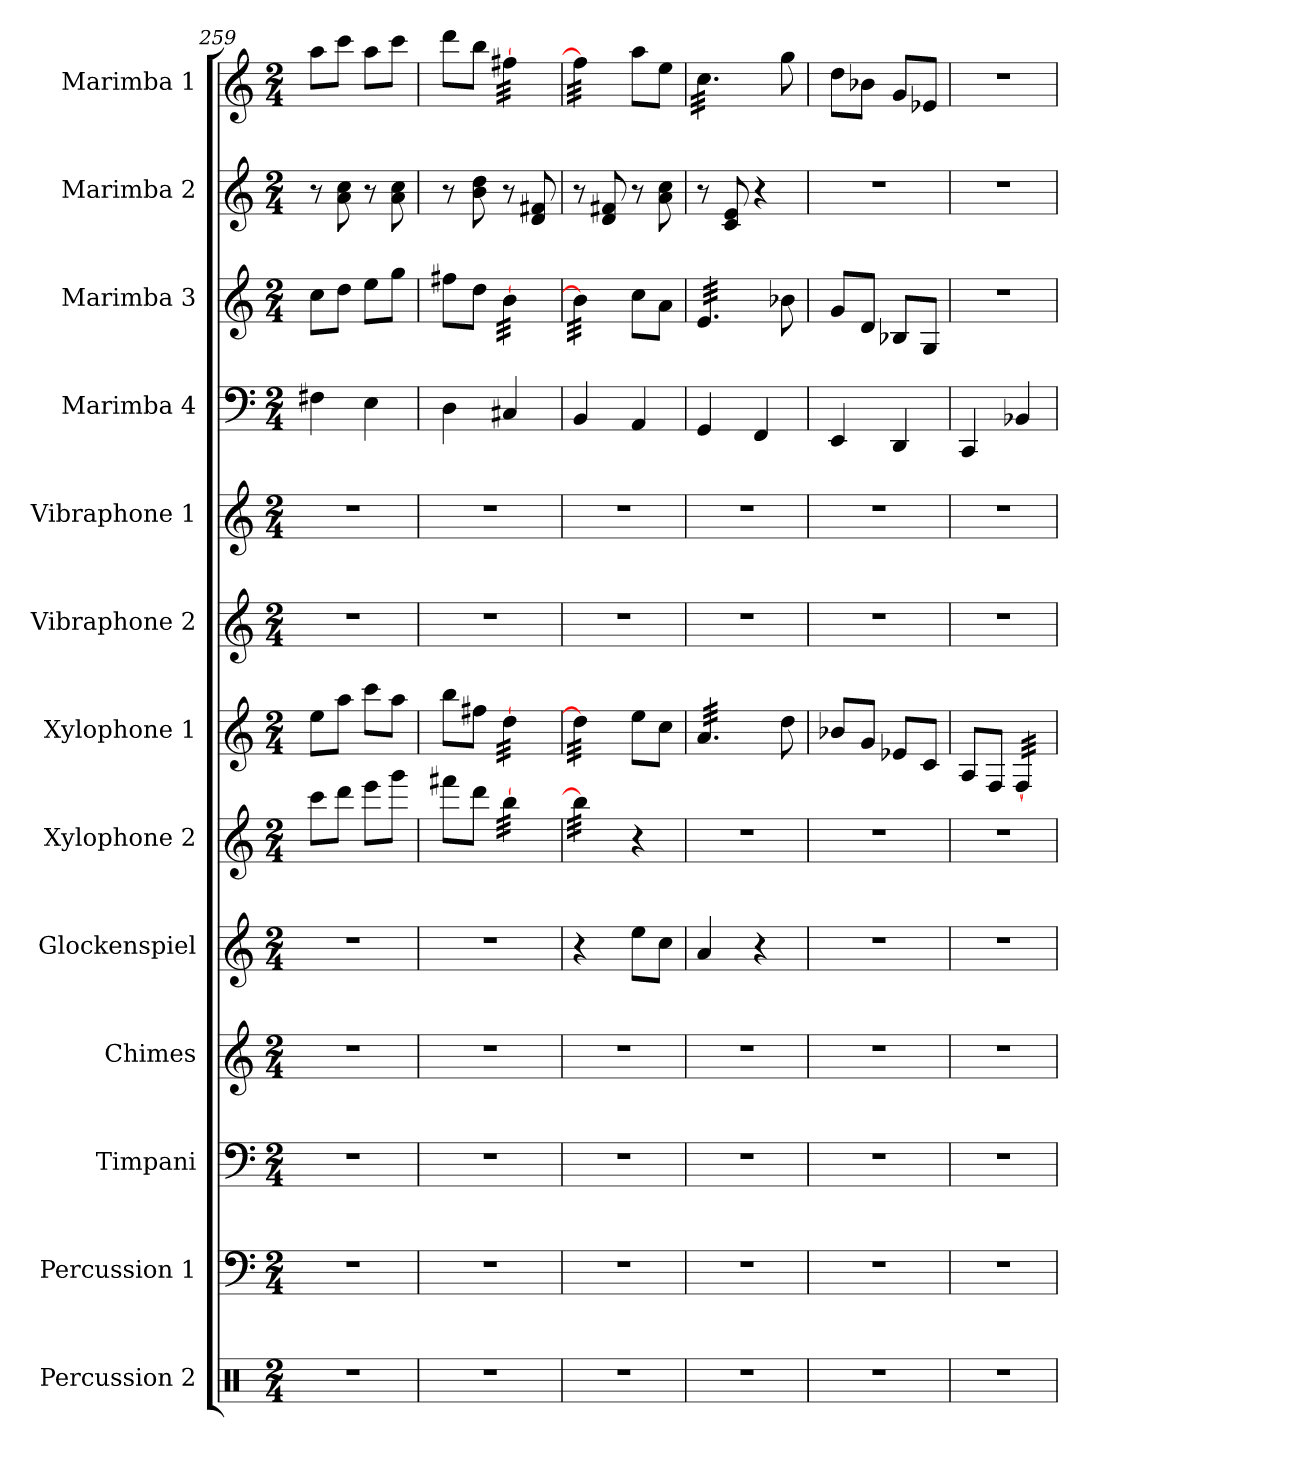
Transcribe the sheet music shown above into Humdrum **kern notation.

**kern	**kern	**kern	**kern	**kern	**kern	**kern	**kern	**kern	**kern	**kern	**kern	**kern
*part13	*part12	*part11	*part10	*part9	*part8	*part7	*part6	*part5	*part4	*part3	*part2	*part1
*staff13	*staff12	*staff11	*staff10	*staff9	*staff8	*staff7	*staff6	*staff5	*staff4	*staff3	*staff2	*staff1
*I"Percussion 2	*I"Percussion 1	*I"Timpani	*I"Chimes	*I"Glockenspiel	*I"Xylophone 2	*I"Xylophone 1	*I"Vibraphone 2	*I"Vibraphone 1	*I"Marimba 4	*I"Marimba 3	*I"Marimba 2	*I"Marimba 1
*I'Perc 2	*I'Perc 1	*I'Timp.	*I'Chm.	*I'Glk.	*I'X2	*I'X1	*I'V2	*I'V1	*I'M4	*I'M3	*I'M2	*I'M1
*clefX	*clefF4	*clefF4	*clefG2	*clefG2	*clefG2	*clefG2	*clefG2	*clefG2	*clefF4	*clefG2	*clefG2	*clefG2
*	*	*	*	*ITrd-14c-24	*ITrd-7c-12	*ITrd-7c-12	*	*	*	*	*	*
*k[]	*k[]	*k[]	*k[]	*k[]	*k[]	*k[]	*k[]	*k[]	*k[]	*k[]	*k[]	*k[]
*M2/4	*M2/4	*M2/4	*M2/4	*M2/4	*M2/4	*M2/4	*M2/4	*M2/4	*M2/4	*M2/4	*M2/4	*M2/4
=259	=259	=259	=259	=259	=259	=259	=259	=259	=259	=259	=259	=259
2r	2r	2r	2r	2r	8cccc\L	8eee\L	2r	2r	4F#X\	8cc\L	8r	8aa\L
.	.	.	.	.	8dddd\J	8aaa\J	.	.	.	8dd\J	8a\ 8cc\	8ccc\J
.	.	.	.	.	8eeee\L	8cccc\L	.	.	4E\	8ee\L	8r	8aa\L
.	.	.	.	.	8gggg\J	8aaa\J	.	.	.	8gg\J	8a\ 8cc\	8ccc\J
=260	=260	=260	=260	=260	=260	=260	=260	=260	=260	=260	=260	=260
2r	2r	2r	2r	2r	8ffff#X\L	8bbb\L	2r	2r	4D\	8ff#X\L	8r	8ddd\L
.	.	.	.	.	8dddd\J	8fff#X\J	.	.	.	8dd\J	8b\ 8dd\	8bb\J
*	*	*	*	*	*tremolo	*	*	*	*	*	*	*
*	*	*	*	*	*	*tremolo	*	*	*	*	*	*
*	*	*	*	*	*	*	*	*	*	*tremolo	*	*
*	*	*	*	*	*	*	*	*	*	*	*	*tremolo
.	.	.	.	.	[32bbb\LLL	[32ddd\LLL	.	.	4C#X/	[32b\LLL	8r	[32ff#X\LLL
.	.	.	.	.	32bbb\	32ddd\	.	.	.	32b\	.	32ff#X\
.	.	.	.	.	32bbb\	32ddd\	.	.	.	32b\	.	32ff#X\
.	.	.	.	.	32bbb\	32ddd\	.	.	.	32b\	.	32ff#X\
.	.	.	.	.	32bbb\	32ddd\	.	.	.	32b\	8d/ 8f#X/	32ff#X\
.	.	.	.	.	32bbb\	32ddd\	.	.	.	32b\	.	32ff#X\
.	.	.	.	.	32bbb\	32ddd\	.	.	.	32b\	.	32ff#X\
.	.	.	.	.	32bbb\JJJ	32ddd\JJJ	.	.	.	32b\JJJ	.	32ff#X\JJJ
=261	=261	=261	=261	=261	=261	=261	=261	=261	=261	=261	=261	=261
2r	2r	2r	2r	4r	32bbb\]LLL	32ddd\]LLL	2r	2r	4BB/	32b\]LLL	8r	32ff#\]LLL
.	.	.	.	.	32bbb\	32ddd\	.	.	.	32b\	.	32ff#\
.	.	.	.	.	32bbb\	32ddd\	.	.	.	32b\	.	32ff#\
.	.	.	.	.	32bbb\	32ddd\	.	.	.	32b\	.	32ff#\
.	.	.	.	.	32bbb\	32ddd\	.	.	.	32b\	8d/ 8f#X/	32ff#\
.	.	.	.	.	32bbb\	32ddd\	.	.	.	32b\	.	32ff#\
.	.	.	.	.	32bbb\	32ddd\	.	.	.	32b\	.	32ff#\
.	.	.	.	.	32bbb\JJJ	32ddd\JJJ	.	.	.	32b\JJJ	.	32ff#\JJJ
*	*	*	*	*	*	*	*	*	*	*	*	*Xtremolo
*	*	*	*	*	*	*	*	*	*	*Xtremolo	*	*
*	*	*	*	*	*	*Xtremolo	*	*	*	*	*	*
*	*	*	*	*	*Xtremolo	*	*	*	*	*	*	*
.	.	.	.	8eeee\L	4r	8eee\L	.	.	4AA/	8cc\L	8r	8aa\L
.	.	.	.	8cccc\J	.	8ccc\J	.	.	.	8a\J	8a\ 8cc\	8ee\J
=262	=262	=262	=262	=262	=262	=262	=262	=262	=262	=262	=262	=262
*	*	*	*	*	*	*tremolo	*	*	*	*	*	*
*	*	*	*	*	*	*	*	*	*	*tremolo	*	*
*	*	*	*	*	*	*	*	*	*	*	*	*tremolo
2r	2r	2r	2r	4aaa/	2r	32aa/LLL	2r	2r	4GG/	32e/LLL	8r	32cc\LLL
.	.	.	.	.	.	32aa/	.	.	.	32e/	.	32cc\
.	.	.	.	.	.	32aa/	.	.	.	32e/	.	32cc\
.	.	.	.	.	.	32aa/	.	.	.	32e/	.	32cc\
.	.	.	.	.	.	32aa/	.	.	.	32e/	8c/ 8e/	32cc\
.	.	.	.	.	.	32aa/	.	.	.	32e/	.	32cc\
.	.	.	.	.	.	32aa/	.	.	.	32e/	.	32cc\
.	.	.	.	.	.	32aa/	.	.	.	32e/	.	32cc\
.	.	.	.	4r	.	32aa/	.	.	4FF/	32e/	4r	32cc\
.	.	.	.	.	.	32aa/	.	.	.	32e/	.	32cc\
.	.	.	.	.	.	32aa/	.	.	.	32e/	.	32cc\
.	.	.	.	.	.	32aa/JJJ	.	.	.	32e/JJJ	.	32cc\JJJ
*	*	*	*	*	*	*	*	*	*	*	*	*Xtremolo
*	*	*	*	*	*	*	*	*	*	*Xtremolo	*	*
*	*	*	*	*	*	*Xtremolo	*	*	*	*	*	*
.	.	.	.	.	.	8ddd\	.	.	.	8b-X\	.	8gg\
=263	=263	=263	=263	=263	=263	=263	=263	=263	=263	=263	=263	=263
2r	2r	2r	2r	2r	2r	8bb-X/L	2r	2r	4EE/	8g/L	2r	8dd\L
.	.	.	.	.	.	8gg/J	.	.	.	8d/J	.	8b-X\J
.	.	.	.	.	.	8ee-X/L	.	.	4DD/	8B-X/L	.	8g/L
.	.	.	.	.	.	8cc/J	.	.	.	8G/J	.	8e-X/J
=264	=264	=264	=264	=264	=264	=264	=264	=264	=264	=264	=264	=264
2r	2r	2r	2r	2r	2r	8a/L	2r	2r	4CC/	2r	2r	2r
.	.	.	.	.	.	8f/J	.	.	.	.	.	.
*	*	*	*	*	*	*tremolo	*	*	*	*	*	*
.	.	.	.	.	.	[32f/LLL	.	.	4BB-X/	.	.	.
.	.	.	.	.	.	32f/	.	.	.	.	.	.
.	.	.	.	.	.	32f/	.	.	.	.	.	.
.	.	.	.	.	.	32f/	.	.	.	.	.	.
.	.	.	.	.	.	32f/	.	.	.	.	.	.
.	.	.	.	.	.	32f/	.	.	.	.	.	.
.	.	.	.	.	.	32f/	.	.	.	.	.	.
.	.	.	.	.	.	32f/JJJ	.	.	.	.	.	.
*	*	*	*	*	*	*Xtremolo	*	*	*	*	*	*
=	=	=	=	=	=	=	=	=	=	=	=	=
*-	*-	*-	*-	*-	*-	*-	*-	*-	*-	*-	*-	*-
